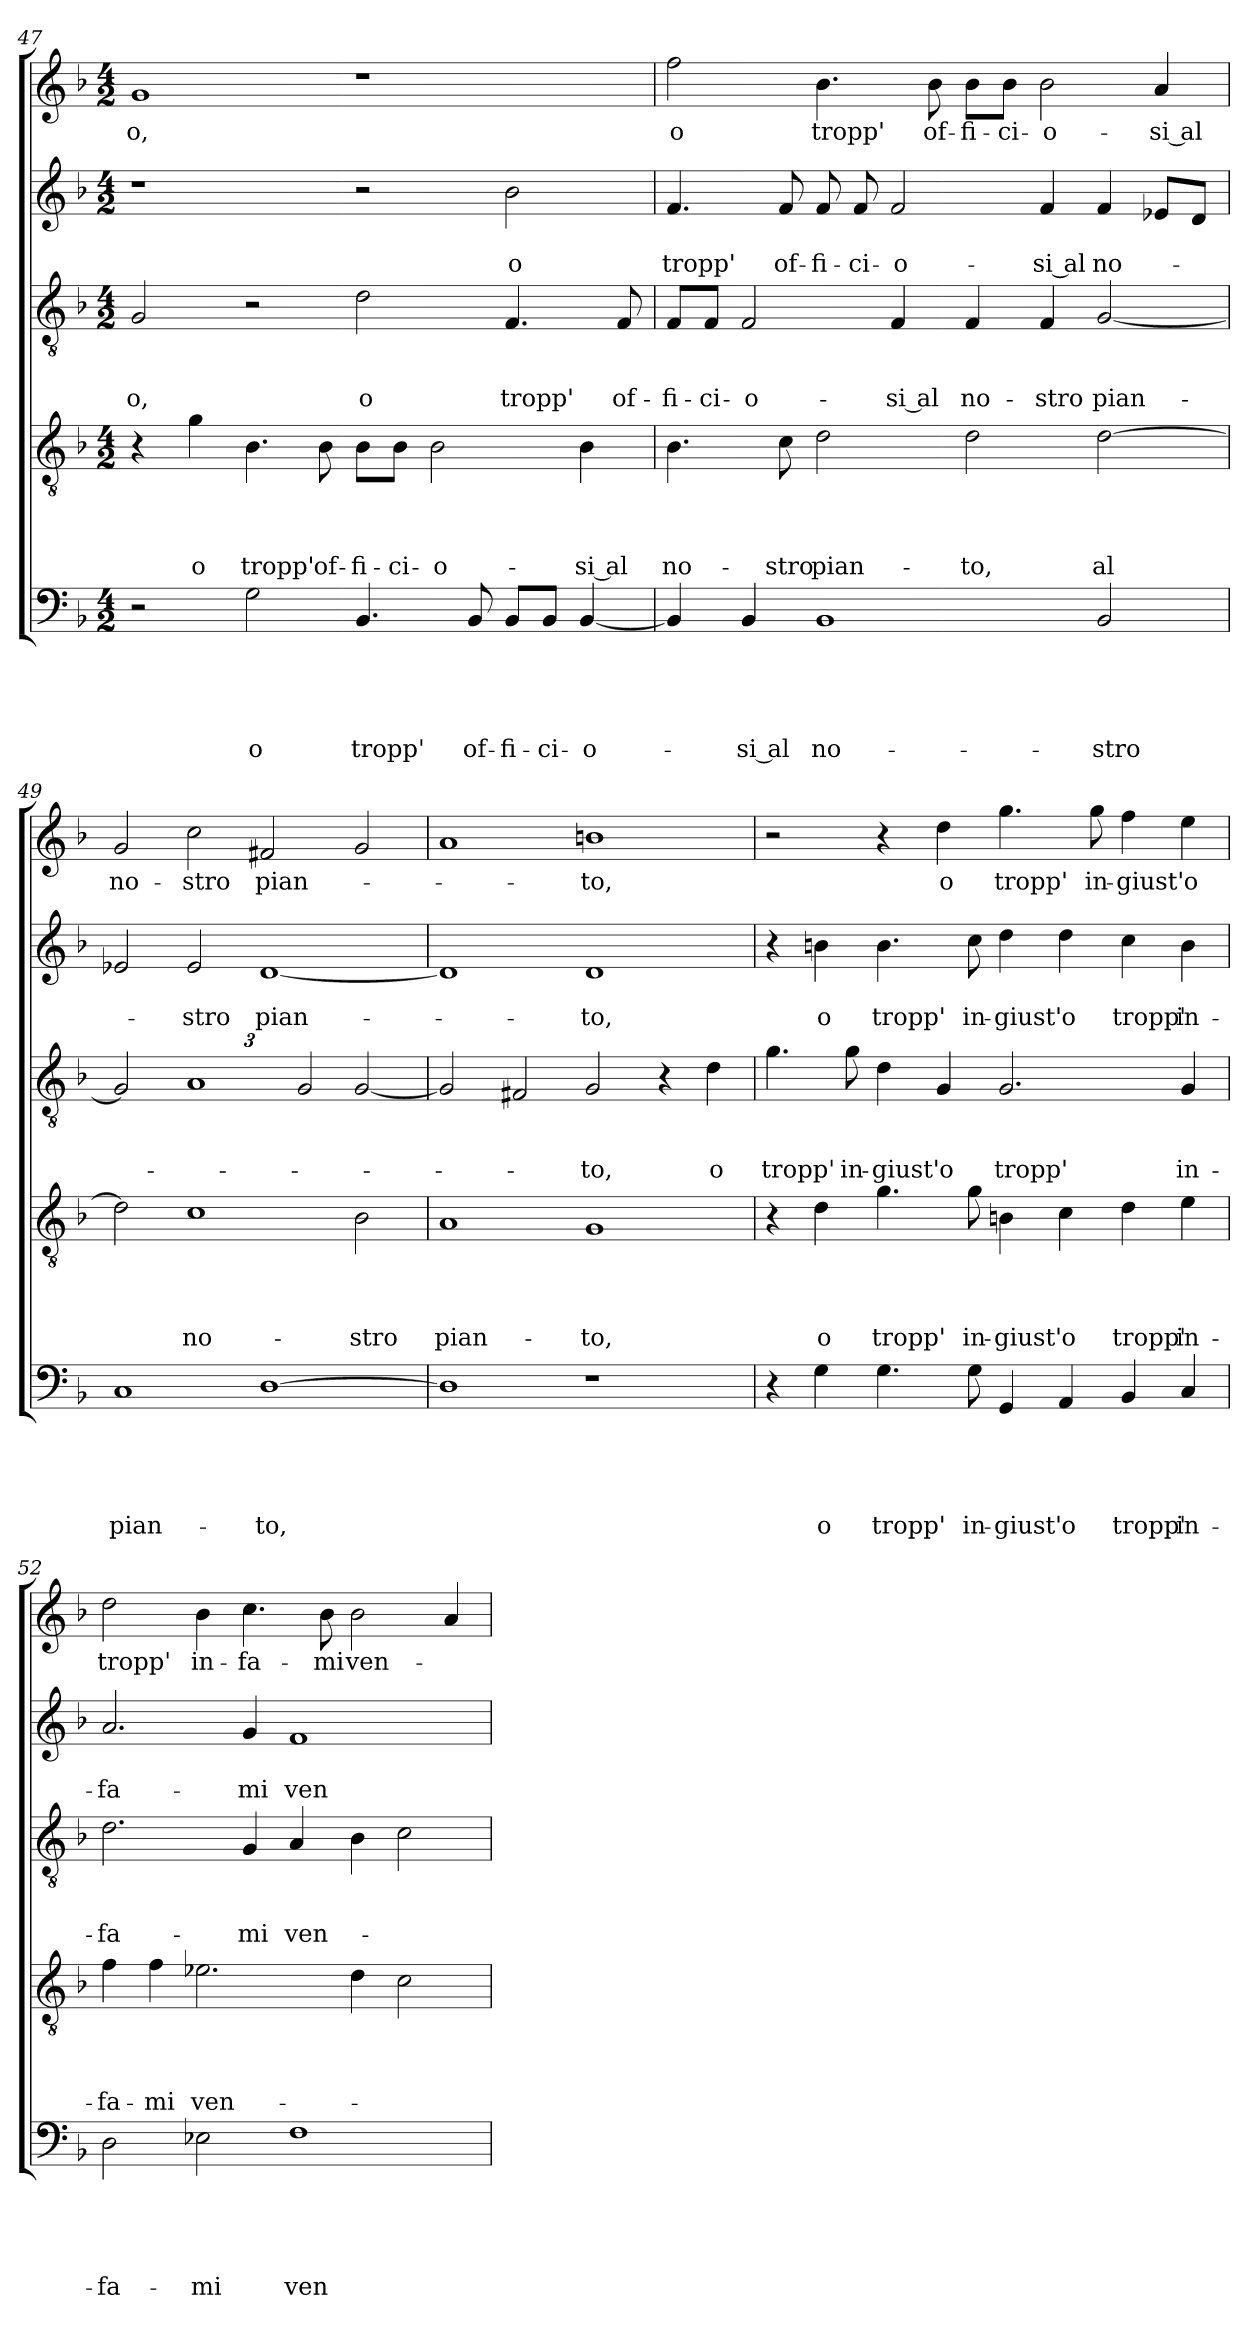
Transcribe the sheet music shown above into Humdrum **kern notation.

**kern	**text	**text	**text	**text	**text	**kern	**text	**text	**text	**text	**kern	**text	**text	**text	**kern	**text	**text	**kern	**text
*part5	*part5	*part5	*part5	*part5	*part5	*part4	*part4	*part4	*part4	*part4	*part3	*part3	*part3	*part3	*part2	*part2	*part2	*part1	*part1
*staff5	*staff5	*staff5	*staff5	*staff5	*staff5	*staff4	*staff4	*staff4	*staff4	*staff4	*staff3	*staff3	*staff3	*staff3	*staff2	*staff2	*staff2	*staff1	*staff1
!!LO:LB:g=z
*clefF4	*	*	*	*	*	*clefGv2	*	*	*	*	*clefGv2	*	*	*	*clefG2	*	*	*clefG2	*
*k[b-]	*	*	*	*	*	*k[b-]	*	*	*	*	*k[b-]	*	*	*	*k[b-]	*	*	*k[b-]	*
*d:	*	*	*	*	*	*d:	*	*	*	*	*d:	*	*	*	*d:	*	*	*d:	*
*M4/2	*	*	*	*	*	*M4/2	*	*	*	*	*M4/2	*	*	*	*M4/2	*	*	*M4/2	*
=47	=47	=47	=47	=47	=47	=47	=47	=47	=47	=47	=47	=47	=47	=47	=47	=47	=47	=47	=47
!	!	!	!	!	!	!	!	!	!	!	!	!	!	!LO:LY:b	!	!	!	!	!LO:LY:b
2r	.	.	.	.	.	4r	.	.	.	.	2G/	.	.	-o,	1r	.	.	1g	-o,
!	!	!	!	!	!	!	!	!	!	!LO:LY:b	!	!	!	!	!	!	!	!	!
.	.	.	.	.	.	4g\	.	.	.	o	.	.	.	.	.	.	.	.	.
!	!	!	!	!	!LO:LY:b	!	!	!	!	!LO:LY:b	!	!	!	!	!	!	!	!	!
2G\	.	.	.	.	o	4.B-\	.	.	.	tropp'	2r	.	.	.	.	.	.	.	.
!	!	!	!	!	!	!	!	!	!	!LO:LY:b	!	!	!	!	!	!	!	!	!
.	.	.	.	.	.	8B-\	.	.	.	of-	.	.	.	.	.	.	.	.	.
!	!	!	!	!	!LO:LY:b	!	!	!	!	!LO:LY:b	!	!	!	!LO:LY:b	!	!	!	!	!
4.BB-/	.	.	.	.	tropp'	8B-\L	.	.	.	-fi-	2d\	.	.	o	2r	.	.	1r	.
!	!	!	!	!	!	!	!	!	!	!LO:LY:b	!	!	!	!	!	!	!	!	!
.	.	.	.	.	.	8B-\J	.	.	.	-ci-	.	.	.	.	.	.	.	.	.
!	!	!	!	!	!	!	!	!	!	!LO:LY:b	!	!	!	!	!	!	!	!	!
.	.	.	.	.	.	2B-\	.	.	.	-o-	.	.	.	.	.	.	.	.	.
!	!	!	!	!	!LO:LY:b	!	!	!	!	!	!	!	!	!	!	!	!	!	!
8BB-/	.	.	.	.	of-	.	.	.	.	.	.	.	.	.	.	.	.	.	.
!	!	!	!	!	!LO:LY:b	!	!	!	!	!	!	!	!	!LO:LY:b	!	!	!LO:LY:b	!	!
8BB-/L	.	.	.	.	-fi-	.	.	.	.	.	4.F/	.	.	tropp'	2b-\	.	o	.	.
!	!	!	!	!	!LO:LY:b	!	!	!	!	!	!	!	!	!	!	!	!	!	!
8BB-/J	.	.	.	.	-ci-	.	.	.	.	.	.	.	.	.	.	.	.	.	.
!	!	!	!	!	!LO:LY:b	!	!	!	!	!LO:LY:b	!	!	!	!	!	!	!	!	!
[4BB-/	.	.	.	.	-o-	4B-\	.	.	.	-si al	.	.	.	.	.	.	.	.	.
!	!	!	!	!	!	!	!	!	!	!	!	!	!	!LO:LY:b	!	!	!	!	!
.	.	.	.	.	.	.	.	.	.	.	8F/	.	.	of-	.	.	.	.	.
=48	=48	=48	=48	=48	=48	=48	=48	=48	=48	=48	=48	=48	=48	=48	=48	=48	=48	=48	=48
!	!	!	!	!	!	!	!	!	!	!LO:LY:b	!	!	!	!LO:LY:b	!	!	!LO:LY:b	!	!LO:LY:b
4BB-/]	.	.	.	.	.	4.B-\	.	.	.	no-	8F/L	.	.	-fi-	4.f/	.	tropp'	2ff\	o
!	!	!	!	!	!	!	!	!	!	!	!	!	!	!LO:LY:b	!	!	!	!	!
.	.	.	.	.	.	.	.	.	.	.	8F/J	.	.	-ci-	.	.	.	.	.
!	!	!	!	!	!LO:LY:b	!	!	!	!	!	!	!	!	!LO:LY:b	!	!	!	!	!
4BB-/	.	.	.	.	-si al	.	.	.	.	.	2F/	.	.	-o-	.	.	.	.	.
!	!	!	!	!	!	!	!	!	!	!LO:LY:b	!	!	!	!	!	!	!LO:LY:b	!	!
.	.	.	.	.	.	8c\	.	.	.	-stro	.	.	.	.	8f/	.	of-	.	.
!	!	!	!	!	!LO:LY:b	!	!	!	!	!LO:LY:b	!	!	!	!	!	!	!LO:LY:b	!	!LO:LY:b
1BB-	.	.	.	.	no-	2d\	.	.	.	pian-	.	.	.	.	8f/	.	-fi-	4.b-\	tropp'
!	!	!	!	!	!	!	!	!	!	!	!	!	!	!	!	!	!LO:LY:b	!	!
.	.	.	.	.	.	.	.	.	.	.	.	.	.	.	8f/	.	-ci-	.	.
!	!	!	!	!	!	!	!	!	!	!	!	!	!	!LO:LY:b	!	!	!LO:LY:b	!	!
.	.	.	.	.	.	.	.	.	.	.	4F/	.	.	-si al	2f/	.	-o-	.	.
!	!	!	!	!	!	!	!	!	!	!	!	!	!	!	!	!	!	!	!LO:LY:b
.	.	.	.	.	.	.	.	.	.	.	.	.	.	.	.	.	.	8b-\	of-
!	!	!	!	!	!	!	!	!	!	!LO:LY:b	!	!	!	!LO:LY:b	!	!	!	!	!LO:LY:b
.	.	.	.	.	.	2d\	.	.	.	-to,	4F/	.	.	no-	.	.	.	8b-\L	-fi-
!	!	!	!	!	!	!	!	!	!	!	!	!	!	!	!	!	!	!	!LO:LY:b
.	.	.	.	.	.	.	.	.	.	.	.	.	.	.	.	.	.	8b-\J	-ci-
!	!	!	!	!	!	!	!	!	!	!	!	!	!	!LO:LY:b	!	!	!LO:LY:b	!	!LO:LY:b
.	.	.	.	.	.	.	.	.	.	.	4F/	.	.	-stro	4f/	.	-si al	2b-\	-o-
!	!	!	!	!	!LO:LY:b	!	!	!	!	!LO:LY:b	!	!	!	!LO:LY:b	!	!	!LO:LY:b	!	!
2BB-/	.	.	.	.	-stro	[2d\	.	.	.	al	[2G/	.	.	pian-	4f/	.	no-	.	.
!	!	!	!	!	!	!	!	!	!	!	!	!	!	!	!	!	!	!	!LO:LY:b
.	.	.	.	.	.	.	.	.	.	.	.	.	.	.	8e-X/L	.	.	4a/	-si al
.	.	.	.	.	.	.	.	.	.	.	.	.	.	.	8d/J	.	.	.	.
=49	=49	=49	=49	=49	=49	=49	=49	=49	=49	=49	=49	=49	=49	=49	=49	=49	=49	=49	=49
!	!	!	!	!	!LO:LY:b	!	!	!	!	!	!	!	!	!	!	!	!	!	!LO:LY:b
1C	.	.	.	.	pian-	2d\]	.	.	.	.	2G/]	.	.	.	2e-X/	.	.	2g/	no-
!	!	!	!	!	!	!	!	!	!	!LO:LY:b	!	!	!	!	!	!	!	!	!
*	*	*	*	*	*	*	*	*	*	*	*Xbrackettup	*	*	*	*	*	*	*	*
!	!	!	!	!	!	!	!	!	!	!	!	!	!	!	!	!	!LO:LY:b	!	!LO:LY:b
.	.	.	.	.	.	1c	.	.	.	no-	3%2A	.	.	.	2e-/	.	-stro	2cc\	-stro
!	!	!	!	!	!LO:LY:b	!	!	!	!	!	!	!	!	!	!	!	!LO:LY:b	!	!LO:LY:b
[1D	.	.	.	.	-to,	.	.	.	.	.	.	.	.	.	[1d	.	pian-	2f#X/	pian-
.	.	.	.	.	.	.	.	.	.	.	3G/	.	.	.	.	.	.	.	.
!	!	!	!	!	!	!	!	!	!	!LO:LY:b	!	!	!	!	!	!	!	!	!
.	.	.	.	.	.	2B-\	.	.	.	-stro	[2G/	.	.	.	.	.	.	2g/	.
!!LO:PB:g=z
=50	=50	=50	=50	=50	=50	=50	=50	=50	=50	=50	=50	=50	=50	=50	=50	=50	=50	=50	=50
!	!	!	!	!	!	!	!	!	!	!LO:LY:b	!	!	!	!	!	!	!	!	!
1D]	.	.	.	.	.	1A	.	.	.	pian-	2G/]	.	.	.	1d]	.	.	1a	.
.	.	.	.	.	.	.	.	.	.	.	2F#X/	.	.	.	.	.	.	.	.
!	!	!	!	!	!	!	!	!	!	!LO:LY:b	!	!	!	!LO:LY:b	!	!	!LO:LY:b	!	!LO:LY:b
1r	.	.	.	.	.	1G	.	.	.	-to,	2G/	.	.	-to,	1d	.	-to,	1bn	-to,
.	.	.	.	.	.	.	.	.	.	.	4r	.	.	.	.	.	.	.	.
!	!	!	!	!	!	!	!	!	!	!	!	!	!	!LO:LY:b	!	!	!	!	!
.	.	.	.	.	.	.	.	.	.	.	4d\	.	.	o	.	.	.	.	.
=51	=51	=51	=51	=51	=51	=51	=51	=51	=51	=51	=51	=51	=51	=51	=51	=51	=51	=51	=51
!	!	!	!	!	!	!	!	!	!	!	!	!	!	!LO:LY:b	!	!	!	!	!
4r	.	.	.	.	.	4r	.	.	.	.	4.g\	.	.	tropp'	4r	.	.	2r	.
!	!	!	!	!	!LO:LY:b	!	!	!	!	!LO:LY:b	!	!	!	!	!	!	!LO:LY:b	!	!
4G\	.	.	.	.	o	4d\	.	.	.	o	.	.	.	.	4bn\	.	o	.	.
!	!	!	!	!	!	!	!	!	!	!	!	!	!	!LO:LY:b	!	!	!	!	!
.	.	.	.	.	.	.	.	.	.	.	8g\	.	.	in-	.	.	.	.	.
!	!	!	!	!	!LO:LY:b	!	!	!	!	!LO:LY:b	!	!	!	!LO:LY:b	!	!	!LO:LY:b	!	!
4.G\	.	.	.	.	tropp'	4.g\	.	.	.	tropp'	4d\	.	.	-giust'	4.b\	.	tropp'	4r	.
!	!	!	!	!	!	!	!	!	!	!	!	!	!	!LO:LY:b	!	!	!	!	!LO:LY:b
.	.	.	.	.	.	.	.	.	.	.	4G/	.	.	o	.	.	.	4dd\	o
!	!	!	!	!	!LO:LY:b	!	!	!	!	!LO:LY:b	!	!	!	!	!	!	!LO:LY:b	!	!
8G\	.	.	.	.	in-	8g\	.	.	.	in-	.	.	.	.	8cc\	.	in-	.	.
!	!	!	!	!	!LO:LY:b	!	!	!	!	!LO:LY:b	!	!	!	!LO:LY:b	!	!	!LO:LY:b	!	!LO:LY:b
4GG/	.	.	.	.	-giust'	4Bn\	.	.	.	-giust'	2.G/	.	.	tropp'	4dd\	.	-giust'	4.gg\	tropp'
!	!	!	!	!	!LO:LY:b	!	!	!	!	!LO:LY:b	!	!	!	!	!	!	!LO:LY:b	!	!
4AA/	.	.	.	.	o	4c\	.	.	.	o	.	.	.	.	4dd\	.	o	.	.
!	!	!	!	!	!	!	!	!	!	!	!	!	!	!	!	!	!	!	!LO:LY:b
.	.	.	.	.	.	.	.	.	.	.	.	.	.	.	.	.	.	8gg\	in-
!	!	!	!	!	!LO:LY:b	!	!	!	!	!LO:LY:b	!	!	!	!	!	!	!LO:LY:b	!	!LO:LY:b
4BB-/	.	.	.	.	tropp'	4d\	.	.	.	tropp'	.	.	.	.	4cc\	.	tropp'	4ff\	-giust'
!	!	!	!	!	!LO:LY:b	!	!	!	!	!LO:LY:b	!	!	!	!LO:LY:b	!	!	!LO:LY:b	!	!LO:LY:b
4C/	.	.	.	.	in-	4e\	.	.	.	in-	4G/	.	.	in-	4b\	.	in-	4ee\	o
=52	=52	=52	=52	=52	=52	=52	=52	=52	=52	=52	=52	=52	=52	=52	=52	=52	=52	=52	=52
!	!	!	!	!	!LO:LY:b	!	!	!	!	!LO:LY:b	!	!	!	!LO:LY:b	!	!	!LO:LY:b	!	!LO:LY:b
2D\	.	.	.	.	-fa-	4f\	.	.	.	-fa-	2.d\	.	.	-fa-	2.a/	.	-fa-	2dd\	tropp'
!	!	!	!	!	!	!	!	!	!	!LO:LY:b	!	!	!	!	!	!	!	!	!
.	.	.	.	.	.	4f\	.	.	.	-mi	.	.	.	.	.	.	.	.	.
!	!	!	!	!	!LO:LY:b	!	!	!	!	!LO:LY:b	!	!	!	!	!	!	!	!	!LO:LY:b
2E-X\	.	.	.	.	-mi	2.e-X\	.	.	.	ven-	.	.	.	.	.	.	.	4b-\	in-
!	!	!	!	!	!	!	!	!	!	!	!	!	!	!LO:LY:b	!	!	!LO:LY:b	!	!LO:LY:b
.	.	.	.	.	.	.	.	.	.	.	4G/	.	.	-mi	4g/	.	-mi	4.cc\	-fa-
!	!	!	!	!	!LO:LY:b	!	!	!	!	!	!	!	!	!LO:LY:b	!	!	!LO:LY:b	!	!
1F	.	.	.	.	ven-	.	.	.	.	.	4A/	.	.	ven-	1f	.	ven-	.	.
!	!	!	!	!	!	!	!	!	!	!	!	!	!	!	!	!	!	!	!LO:LY:b
.	.	.	.	.	.	.	.	.	.	.	.	.	.	.	.	.	.	8b-\	-mi
!	!	!	!	!	!	!	!	!	!	!	!	!	!	!	!	!	!	!	!LO:LY:b
.	.	.	.	.	.	4d\	.	.	.	.	4B-\	.	.	.	.	.	.	2b-\	ven-
.	.	.	.	.	.	2c\	.	.	.	.	2c\	.	.	.	.	.	.	.	.
.	.	.	.	.	.	.	.	.	.	.	.	.	.	.	.	.	.	4a/	.
=	=	=	=	=	=	=	=	=	=	=	=	=	=	=	=	=	=	=	=
*-	*-	*-	*-	*-	*-	*-	*-	*-	*-	*-	*-	*-	*-	*-	*-	*-	*-	*-	*-
